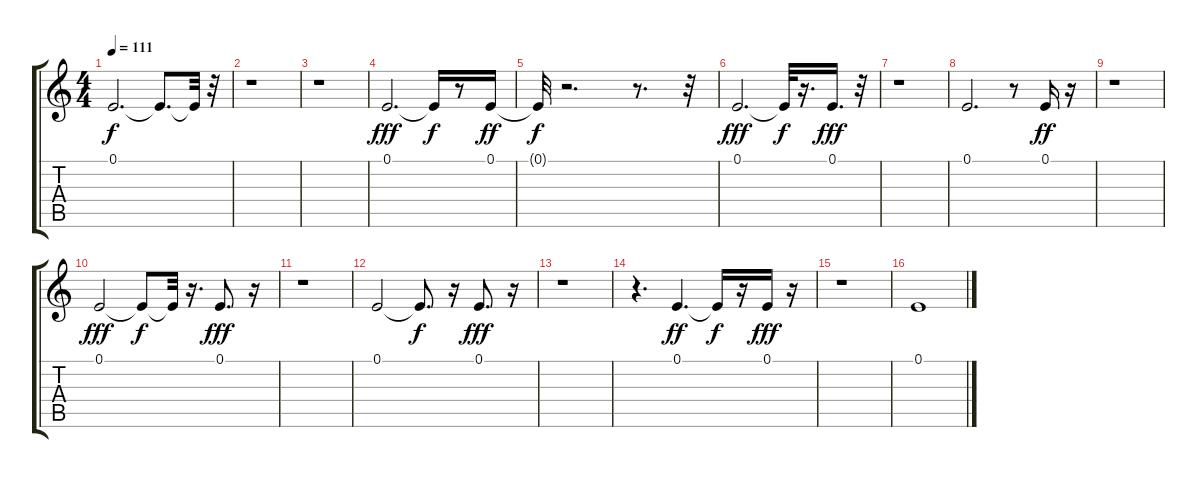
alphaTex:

\track "" {instrument brightacousticpiano}
\staff {score tabs}
\tuning (E4 B3 G3 D3 A2 E2) {hide}
\ts (4 4)
\tempo 111
\clef g2
\ks c
0.1{t}.2{d dy f} 0.1{t}.8{d} 0.1{t}.32 r.32 |
r.1 |
r.1 |
0.1.2{d dy fff} 0.1{t}.16{dy f} r.8 0.1.16{dy ff} |
0.1{t}.32{dy f} r.2{d} r.8{d} r.32 |
0.1.2{d dy fff} 0.1{t}.32{dy f} r.16{d} 0.1.16{d dy fff} r.32 |
r.1 |
0.1.2{d} r.8 0.1.16{dy ff} r.16 |
r.1 |
0.1.2{dy fff} 0.1{t}.8{dy f} 0.1{t}.32 r.16{d} 0.1.8{d dy fff} r.16 |
r.1 |
0.1.2 0.1{t}.8{d dy f} r.16 0.1.8{d dy fff} r.16 |
r.1 |
r.4{d} 0.1.4{d dy ff} 0.1{t}.16{dy f} r.16 0.1.16{dy fff} r.16 |
r.1 |
0.1.1
